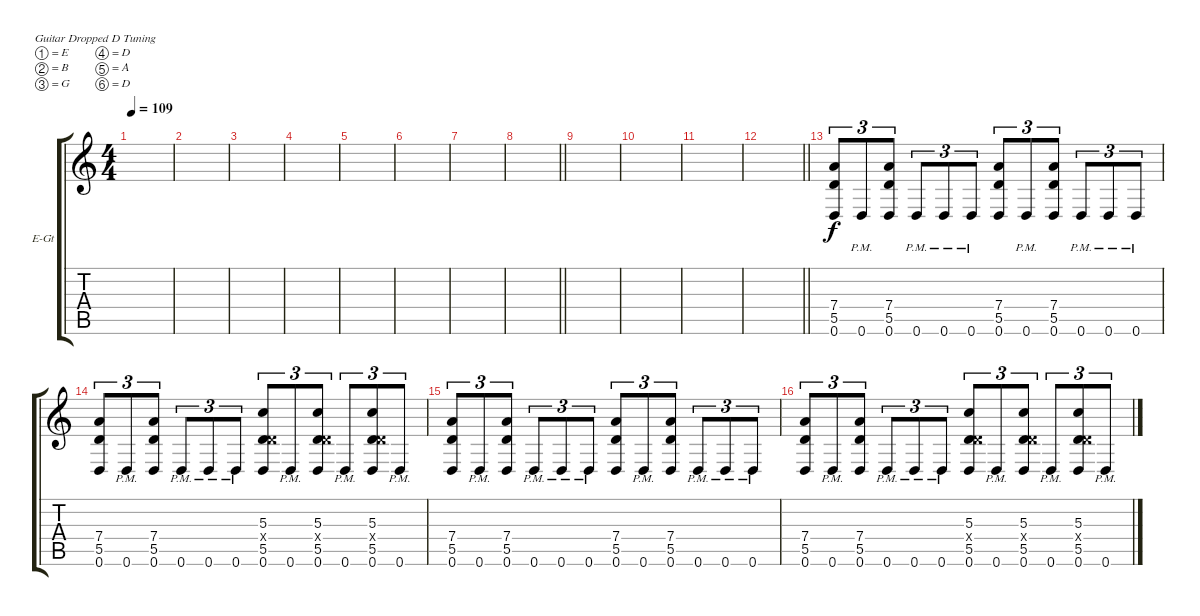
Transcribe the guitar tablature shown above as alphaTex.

\bracketExtendMode groupsimilarinstruments
\firstSystemTrackNameOrientation horizontal
\otherSystemsTrackNameOrientation horizontal
\track ("Clean-guitar (Richard)" "E-Gt") {instrument electricguitarclean}
\staff {score tabs}
\tuning (E4 B3 G3 D3 A2 D2)
\ts (4 4)
\tempo 109
\clef g2
\scale
0.333333
\ks c
|
\scale
0.333333 |
\scale
0.333333 |
\scale
0.333333 |
\scale
0.333333 |
\scale
0.333333 |
\scale
0.333333 |
\scale
0.333333
\barLineRight lightlight
|
\scale
0.333333 |
\scale
0.333333 |
\scale
0.333333 |
\scale
0.333333
\barLineRight lightlight
|
\scale
0.333333 (7.4 5.5 0.6).8{tu (3 2)} 0.6{pm}.8{tu (3 2)} (7.4 5.5 0.6).8{tu (3 2)} 0.6{pm}.8{tu (3 2)} 0.6{pm}.8{tu (3 2)} 0.6{pm}.8{tu (3 2)} (7.4 5.5 0.6).8{tu (3 2)} 0.6{pm}.8{tu (3 2)} (7.4 5.5 0.6).8{tu (3 2)} 0.6{pm}.8{tu (3 2)} 0.6{pm}.8{tu (3 2)} 0.6{pm}.8{tu (3 2)} |
\scale
0.333333 (7.4 5.5 0.6).8{tu (3 2)} 0.6{pm}.8{tu (3 2)} (7.4 5.5 0.6).8{tu (3 2)} 0.6{pm}.8{tu (3 2)} 0.6{pm}.8{tu (3 2)} 0.6{pm}.8{tu (3 2)} (5.5 5.3 0.4{x} 0.6).8{tu (3 2)} 0.6{pm}.8{tu (3 2)} (5.5 5.3 0.4{x} 0.6).8{tu (3 2)} 0.6{pm}.8{tu (3 2)} (5.5 5.3 0.4{x} 0.6).8{tu (3 2)} 0.6{pm}.8{tu (3 2)} |
\scale
0.333333 (7.4 5.5 0.6).8{tu (3 2)} 0.6{pm}.8{tu (3 2)} (7.4 5.5 0.6).8{tu (3 2)} 0.6{pm}.8{tu (3 2)} 0.6{pm}.8{tu (3 2)} 0.6{pm}.8{tu (3 2)} (7.4 5.5 0.6).8{tu (3 2)} 0.6{pm}.8{tu (3 2)} (7.4 5.5 0.6).8{tu (3 2)} 0.6{pm}.8{tu (3 2)} 0.6{pm}.8{tu (3 2)} 0.6{pm}.8{tu (3 2)} |
\scale
0.333333 (7.4 5.5 0.6).8{tu (3 2)} 0.6{pm}.8{tu (3 2)} (7.4 5.5 0.6).8{tu (3 2)} 0.6{pm}.8{tu (3 2)} 0.6{pm}.8{tu (3 2)} 0.6{pm}.8{tu (3 2)} (5.5 5.3 0.4{x} 0.6).8{tu (3 2)} 0.6{pm}.8{tu (3 2)} (5.5 5.3 0.4{x} 0.6).8{tu (3 2)} 0.6{pm}.8{tu (3 2)} (5.5 5.3 0.4{x} 0.6).8{tu (3 2)} 0.6{pm}.8{tu (3 2)}
